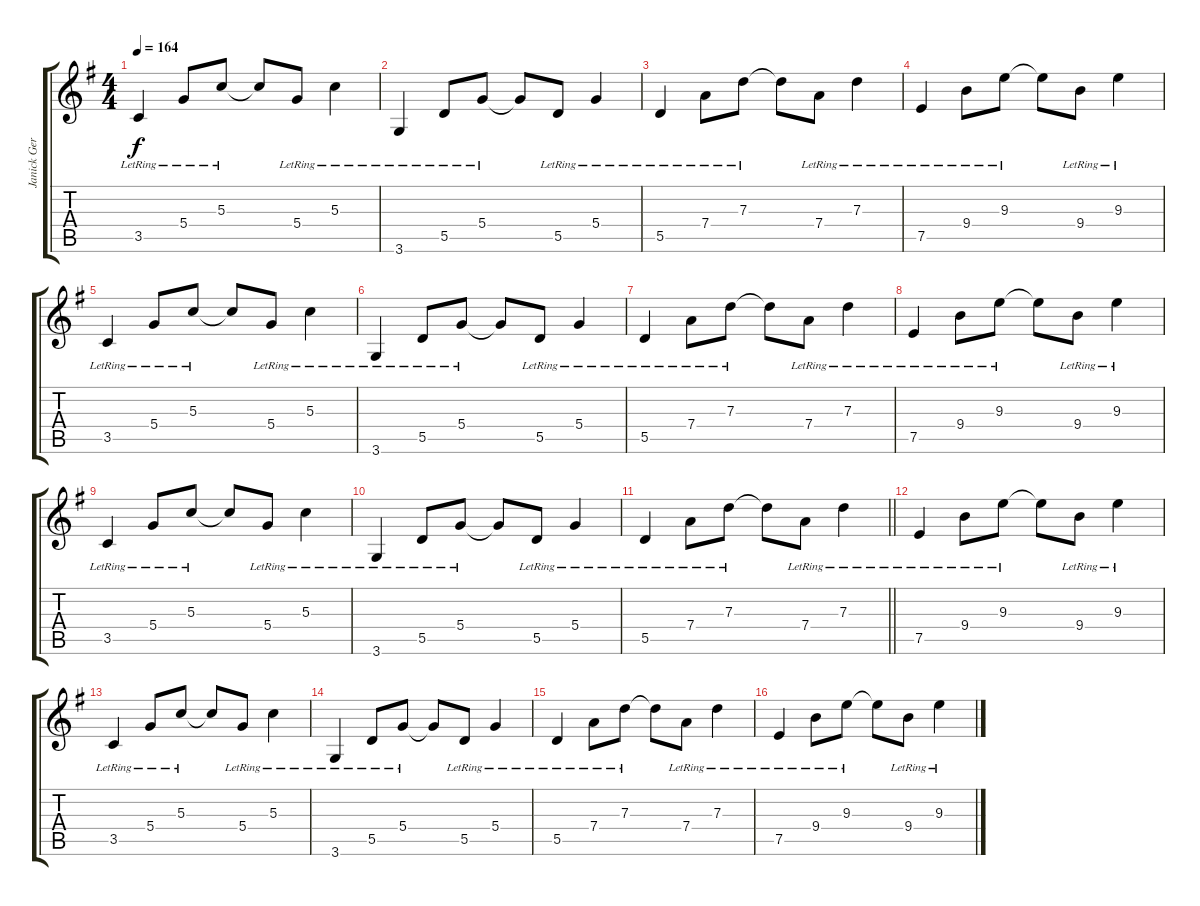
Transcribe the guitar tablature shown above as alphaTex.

\track ("Janick Gers" "Janick Ger") {instrument electricguitarclean}
\staff {score tabs}
\tuning (E4 B3 G3 D3 A2 E2) {hide}
\ts (4 4)
\tempo 164
\clef g2
\ks eminor
3.5{lr}.4{dy f} 5.4{lr}.8 5.3{lr}.8 5.3{t}.8 5.4{lr}.8 5.3{lr}.4 |
3.6{lr}.4 5.5{lr}.8 5.4{lr}.8 5.4{t}.8 5.5{lr}.8 5.4{lr}.4 |
5.5{lr}.4 7.4{lr}.8 7.3{lr}.8 7.3{t}.8 7.4{lr}.8 7.3{lr}.4 |
7.5{lr}.4 9.4{lr}.8 9.3{lr}.8 9.3{t}.8 9.4{lr}.8 9.3{lr}.4 |
3.5{lr}.4 5.4{lr}.8 5.3{lr}.8 5.3{t}.8 5.4{lr}.8 5.3{lr}.4 |
3.6{lr}.4 5.5{lr}.8 5.4{lr}.8 5.4{t}.8 5.5{lr}.8 5.4{lr}.4 |
5.5{lr}.4 7.4{lr}.8 7.3{lr}.8 7.3{t}.8 7.4{lr}.8 7.3{lr}.4 |
7.5{lr}.4 9.4{lr}.8 9.3{lr}.8 9.3{t}.8 9.4{lr}.8 9.3{lr}.4 |
3.5{lr}.4 5.4{lr}.8 5.3{lr}.8 5.3{t}.8 5.4{lr}.8 5.3{lr}.4 |
3.6{lr}.4 5.5{lr}.8 5.4{lr}.8 5.4{t}.8 5.5{lr}.8 5.4{lr}.4 |
\barLineRight lightlight
5.5{lr}.4 7.4{lr}.8 7.3{lr}.8 7.3{t}.8 7.4{lr}.8 7.3{lr}.4 |
7.5{lr}.4 9.4{lr}.8 9.3{lr}.8 9.3{t}.8 9.4{lr}.8 9.3{lr}.4 |
3.5{lr}.4 5.4{lr}.8 5.3{lr}.8 5.3{t}.8 5.4{lr}.8 5.3{lr}.4 |
3.6{lr}.4 5.5{lr}.8 5.4{lr}.8 5.4{t}.8 5.5{lr}.8 5.4{lr}.4 |
5.5{lr}.4 7.4{lr}.8 7.3{lr}.8 7.3{t}.8 7.4{lr}.8 7.3{lr}.4 |
7.5{lr}.4 9.4{lr}.8 9.3{lr}.8 9.3{t}.8 9.4{lr}.8 9.3{lr}.4
